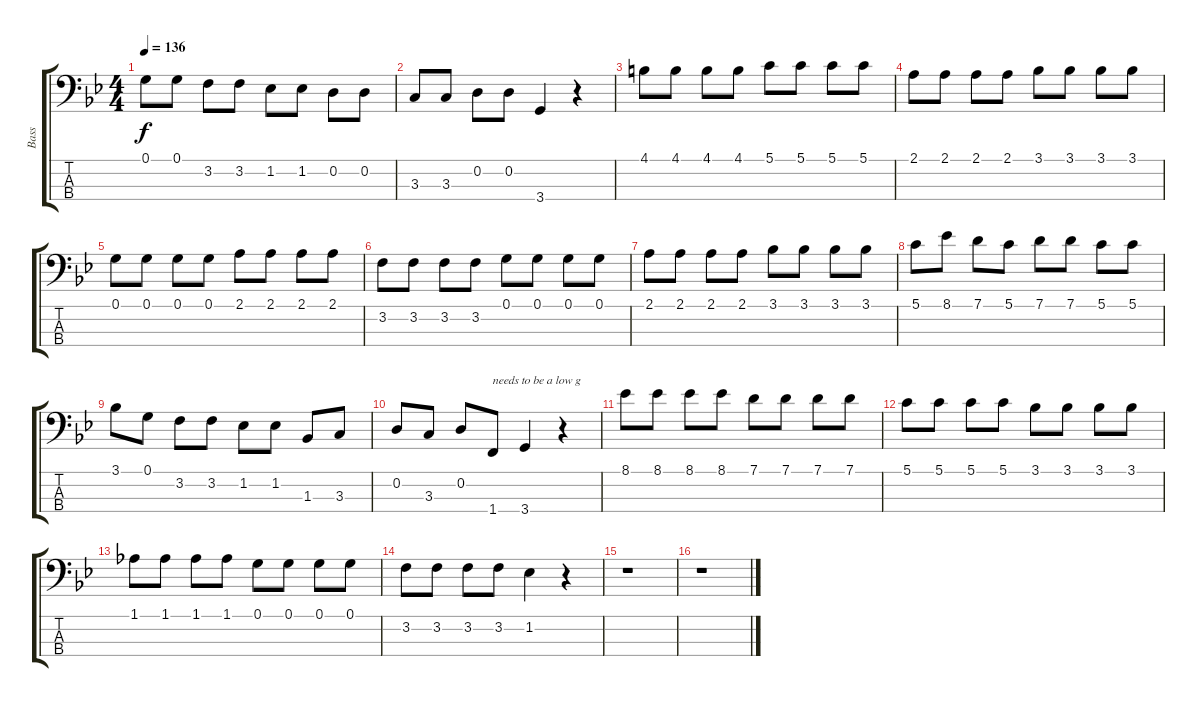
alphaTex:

\track ("Bass" "Bass") {instrument electricbassfinger}
\staff {score tabs}
\tuning (G2 D2 A1 E1) {hide}
\ts (4 4)
\tempo 136
\clef f4
\ks bb
0.1.8{dy f} 0.1.8 3.2.8 3.2.8 1.2.8 1.2.8 0.2.8 0.2.8 |
3.3.8 3.3.8 0.2.8 0.2.8 3.4.4 r.4 |
4.1.8 4.1.8 4.1.8 4.1.8 5.1.8 5.1.8 5.1.8 5.1.8 |
2.1.8 2.1.8 2.1.8 2.1.8 3.1.8 3.1.8 3.1.8 3.1.8 |
0.1.8 0.1.8 0.1.8 0.1.8 2.1.8 2.1.8 2.1.8 2.1.8 |
3.2.8 3.2.8 3.2.8 3.2.8 0.1.8 0.1.8 0.1.8 0.1.8 |
2.1.8 2.1.8 2.1.8 2.1.8 3.1.8 3.1.8 3.1.8 3.1.8 |
5.1.8 8.1.8 7.1.8 5.1.8 7.1.8 7.1.8 5.1.8 5.1.8 |
3.1.8 0.1.8 3.2.8 3.2.8 1.2.8 1.2.8 1.3.8 3.3.8 |
0.2.8 3.3.8 0.2.8 1.4.8{txt "needs to be a low g"} 3.4.4 r.4 |
8.1.8 8.1.8 8.1.8 8.1.8 7.1.8 7.1.8 7.1.8 7.1.8 |
5.1.8 5.1.8 5.1.8 5.1.8 3.1.8 3.1.8 3.1.8 3.1.8 |
1.1.8 1.1.8 1.1.8 1.1.8 0.1.8 0.1.8 0.1.8 0.1.8 |
3.2.8 3.2.8 3.2.8 3.2.8 1.2.4 r.4 |
r.1 |
r.1
